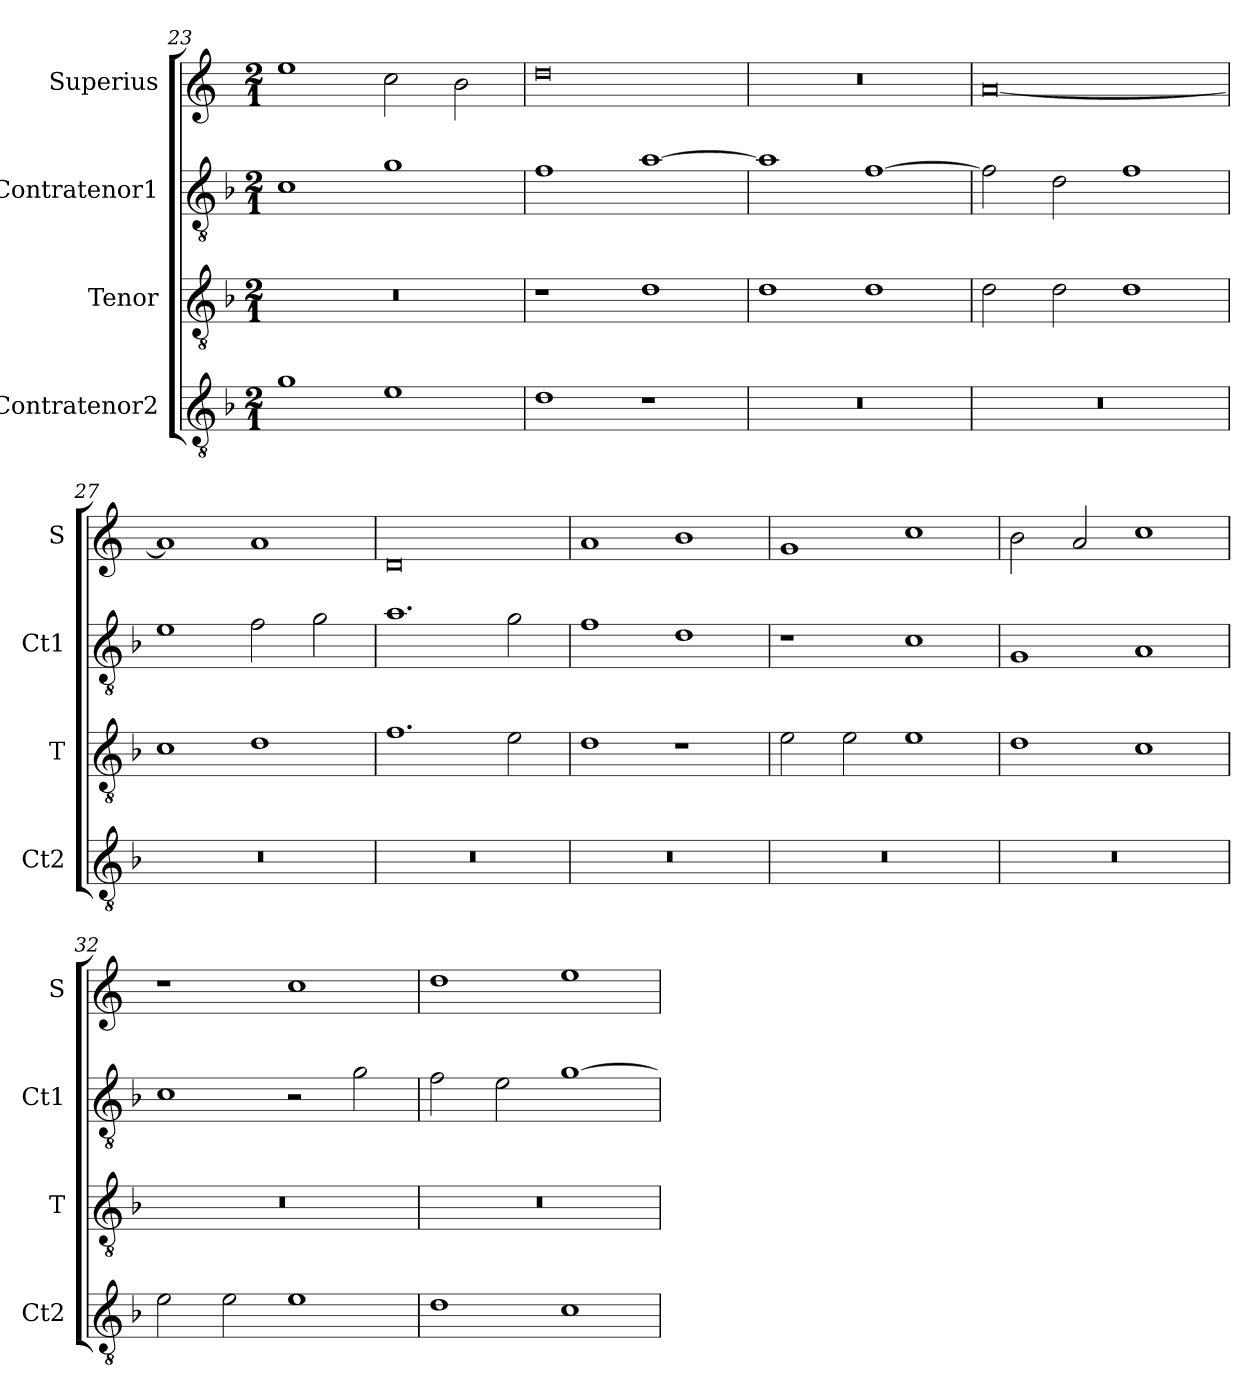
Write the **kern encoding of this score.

**kern	**kern	**kern	**kern
*part4	*part3	*part2	*part1
*staff4	*staff3	*staff2	*staff1
*I"Contratenor2	*I"Tenor	*I"Contratenor1	*I"Superius
*I'Ct2	*I'T	*I'Ct1	*I'S
*clefGv2	*clefGv2	*clefGv2	*clefG2
*k[b-]	*k[b-]	*k[b-]	*k[]
*M2/1	*M2/1	*M2/1	*M2/1
=23	=23	=23	=23
1g	0r	1c	1ee
1e	.	1g	2cc
.	.	.	2b
=24	=24	=24	=24
1d	1r	1f	0dd
1r	1d	[1a	.
=25	=25	=25	=25
0r	1d	1a]	0r
.	1d	[1f	.
=26	=26	=26	=26
0r	2d	2f]	[0a
.	2d	2d	.
.	1d	1f	.
=27	=27	=27	=27
0r	1c	1e	1a]
.	1d	2f	1a
.	.	2g	.
=28	=28	=28	=28
0r	1.f	1.a	0d
.	2e	2g	.
=29	=29	=29	=29
0r	1d	1f	1a
.	1r	1d	1b
=30	=30	=30	=30
0r	2e	1r	1g
.	2e	.	.
.	1e	1c	1cc
=31	=31	=31	=31
0r	1d	1G	2b
.	.	.	2a
.	1c	1A	1cc
=32	=32	=32	=32
2e	0r	1c	1r
2e	.	.	.
1e	.	2r	1cc
.	.	2g	.
=33	=33	=33	=33
1d	0r	2f	1dd
.	.	2e	.
1c	.	[1g	1ee
=	=	=	=
*-	*-	*-	*-
